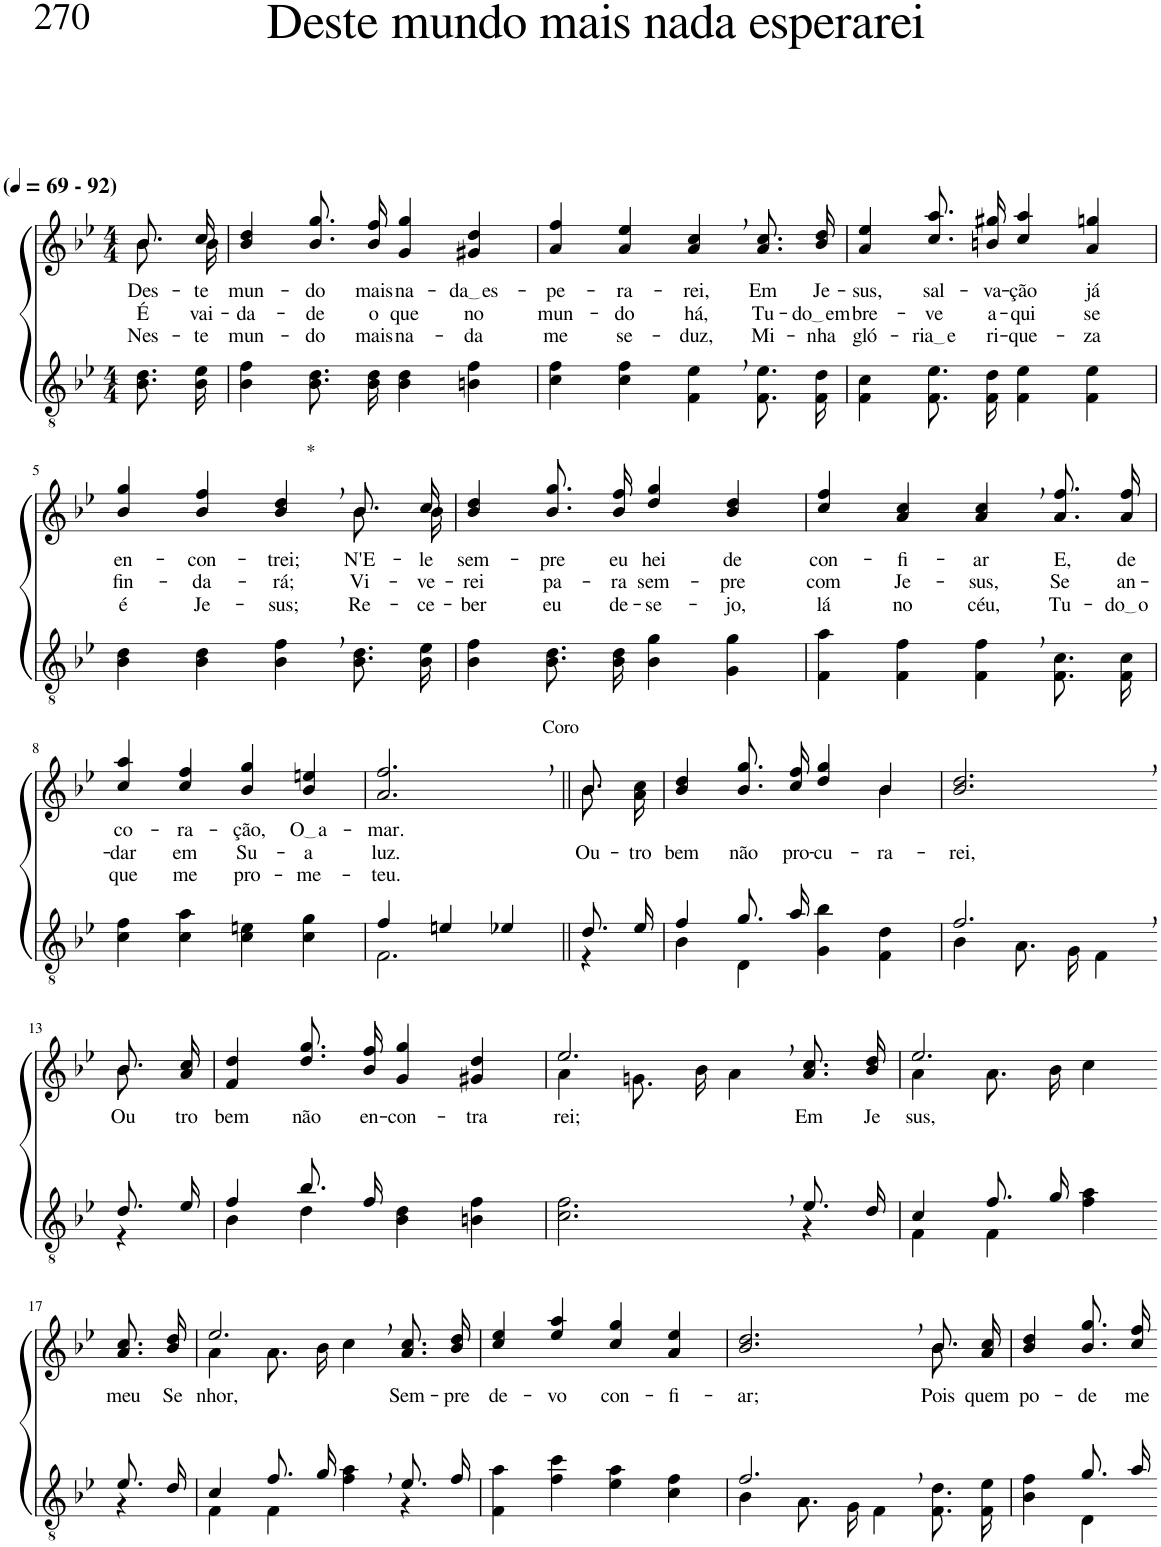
**kern	**kern	**text	**text	**text
*part2	*part1	*part1	*part1	*part1
*staff2	*staff1	*staff1	*staff1	*staff1
*I"Parte III e IV	*I"Parte I e II	*	*	*
*clefGv2	*clefG2	*	*	*
*Trd4c7	*Trd4c7	*	*	*
*k[b-e-]	*k[b-e-]	*	*	*
*M4/4	*M4/4	*	*	*
*MM69	*MM69	*	*	*
=1	=1	=1	=1	=1
*	*^	*	*	*
!	!LO:TX:a:B:t=(	!	!	!	!
!	!LO:TX:a:B:t=- 92)	!	!	!	!
!	!	!	!LO:LY:b	!LO:LY:b	!LO:LY:b
8.B-\ 8.d\L	8.b-/L	8.b-\L	Des-	É	Nes-
!	!	!	!LO:LY:b	!LO:LY:b	!LO:LY:b
16B-\ 16e-\Jk	16cc/Jk	16b-\Jk	-te	vai-	-te
=2	=2	=2	=2	=2	=2
!	!	!	!LO:LY:b	!LO:LY:b	!LO:LY:b
*	*v	*v	*	*	*
4B-\ 4f\	4b-/ 4dd/	mun-	-da-	mun-
!	!	!LO:LY:b	!LO:LY:b	!LO:LY:b
8.B-\ 8.d\L	8.b-\ 8.gg\L	-do	-de	-do
!	!	!LO:LY:b	!LO:LY:b	!LO:LY:b
16B-\ 16d\Jk	16b-\ 16ff\Jk	mais	o	mais
!	!	!LO:LY:b	!LO:LY:b	!LO:LY:b
4B-\ 4d\	4g/ 4gg/	na-	que	na-
!	!	!LO:LY:b	!LO:LY:b	!LO:LY:b
4Bn\ 4f\	4g#X/ 4dd/	da es	no	-da
=3	=3	=3	=3	=3
!	!	!LO:LY:b	!LO:LY:b	!LO:LY:b
4c\ 4f\	4a/ 4ff/	-pe-	mun-	me
!	!	!LO:LY:b	!LO:LY:b	!LO:LY:b
4c\ 4f\	4a/ 4ee-/	-ra-	-do	se-
!	!	!LO:LY:b	!LO:LY:b	!LO:LY:b
4F\, 4e-\,	4a/, 4cc/,	-rei,	há,	-duz,
!	!	!LO:LY:b	!LO:LY:b	!LO:LY:b
8.F/ 8.e-/L	8.a\ 8.cc\L	Em	Tu-	Mi-
!	!	!LO:LY:b	!LO:LY:b	!LO:LY:b
16F/ 16d/Jk	16b-\ 16dd\Jk	Je-	do em	-nha
=4	=4	=4	=4	=4
!	!	!LO:LY:b	!LO:LY:b	!LO:LY:b
4F\ 4c\	4a/ 4ee-/	-sus,	bre-	gló-
!	!	!LO:LY:b	!LO:LY:b	!LO:LY:b
8.F/ 8.e-/L	8.cc\ 8.aa\L	sal-	-ve	ria e
!	!	!LO:LY:b	!LO:LY:b	!LO:LY:b
16F/ 16d/Jk	16bn\ 16gg#X\Jk	-va-	a-	ri-
!	!	!LO:LY:b	!LO:LY:b	!LO:LY:b
4F\ 4e-\	4cc/ 4aa/	-ção	-qui	-que-
!	!	!LO:LY:b	!LO:LY:b	!LO:LY:b
4F\ 4e-\	4a/ 4ggn/	já	se	-za
!!LO:LB:g=z
=5	=5	=5	=5	=5
!	!	!LO:LY:b	!LO:LY:b	!LO:LY:b
*	*^	*	*	*
4B-\ 4d\	4b-/ 4gg/	2.ryy	en-	fin-	é
!	!	!	!LO:LY:b	!LO:LY:b	!LO:LY:b
4B-\ 4d\	4b-/ 4ff/	.	-con-	-da-	Je-
!	!LO:TX:a:t=*	!	!	!	!
!	!	!	!LO:LY:b	!LO:LY:b	!LO:LY:b
4B-\, 4f\,	4b-/, 4dd/,	.	-trei;	-rá;	-sus;
!	!	!	!LO:LY:b	!LO:LY:b	!LO:LY:b
8.B-\ 8.d\L	8.b-/L	8.b-\L	N'E-	Vi-	Re-
!	!	!	!LO:LY:b	!LO:LY:b	!LO:LY:b
16B-\ 16e-\Jk	16cc/Jk	16b-\Jk	-le	-ve-	-ce-
=6	=6	=6	=6	=6	=6
!	!	!	!LO:LY:b	!LO:LY:b	!LO:LY:b
*	*v	*v	*	*	*
4B-\ 4f\	4b-/ 4dd/	sem-	-rei	-ber
!	!	!LO:LY:b	!LO:LY:b	!LO:LY:b
8.B-\ 8.d\L	8.b-\ 8.gg\L	-pre	pa-	eu
!	!	!LO:LY:b	!LO:LY:b	!LO:LY:b
16B-\ 16d\Jk	16b-\ 16ff\Jk	eu	-ra	de-
!	!	!LO:LY:b	!LO:LY:b	!LO:LY:b
4B-\ 4g\	4dd/ 4gg/	hei	sem-	-se-
!	!	!LO:LY:b	!LO:LY:b	!LO:LY:b
4G\ 4g\	4b-/ 4dd/	de	-pre	-jo,
=7	=7	=7	=7	=7
!	!	!LO:LY:b	!LO:LY:b	!LO:LY:b
4F\ 4a\	4cc/ 4ff/	con-	com	lá
!	!	!LO:LY:b	!LO:LY:b	!LO:LY:b
4F\ 4f\	4a/ 4cc/	-fi-	Je-	no
!	!	!LO:LY:b	!LO:LY:b	!LO:LY:b
4F\, 4f\,	4a/, 4cc/,	-ar	-sus,	céu,
!	!	!LO:LY:b	!LO:LY:b	!LO:LY:b
8.F/ 8.c/L	8.a\ 8.ff\L	E,	Se	Tu-
!	!	!LO:LY:b	!LO:LY:b	!LO:LY:b
16F/ 16c/Jk	16a\ 16ff\Jk	de	an-	do o
!!LO:LB:g=z
=8	=8	=8	=8	=8
!	!	!LO:LY:b	!LO:LY:b	!LO:LY:b
4c\ 4f\	4cc/ 4aa/	co-	-dar	que
!	!	!LO:LY:b	!LO:LY:b	!LO:LY:b
4c\ 4a\	4cc/ 4ff/	-ra-	em	me
!	!	!LO:LY:b	!LO:LY:b	!LO:LY:b
4c\ 4en\	4b-/ 4gg/	-ção,	Su-	pro-
!	!	!LO:LY:b	!LO:LY:b	!LO:LY:b
4c\ 4g\	4b-/ 4een/	O a	-a	-me-
=9	=9	=9	=9	=9
*^	*	*	*	*
!	!	!	!LO:LY:b	!LO:LY:b	!LO:LY:b
4f/	2.F\	2.a/, 2.ff/,	-mar.	luz.	-teu.
4en/	.	.	.	.	.
4e-X/	.	.	.	.	.
=10||	=10||	=10||	=10||	=10||	=10||
!	!	!LO:TX:a:t=Coro	!	!	!
!	!	!	!	!LO:LY:b	!
*	*	*^	*	*	*
8.d/L	4r	8.b-\L	8.b-/	.	Ou-	.
!	!	!	!	!	!LO:LY:b	!
16e-/Jk	.	16a\ 16cc\Jk	16ryy	.	-tro	.
=11	=11	=11	=11	=11	=11	=11
!	!	!	!	!	!LO:LY:b	!
4f/	4B-\	4b-/ 4dd/	2.ryy	.	-bem	.
!	!	!	!	!	!LO:LY:b	!
8.g/L	4D\	8.b-\ 8.gg\L	.	.	não	.
!	!	!	!	!	!LO:LY:b	!
16a/Jk	.	16cc\ 16ff\Jk	.	.	pro-	.
!	!	!	!	!	!LO:LY:b	!
2ryy	4G\ 4b-\	4dd/ 4gg/	.	.	-cu-	.
!	!	!	!	!	!LO:LY:b	!
.	4F\ 4d\	4b-/	4b-\	.	-ra-	.
=12	=12	=12	=12	=12	=12	=12
!	!	!	!	!	!LO:LY:b	!
*	*	*v	*v	*	*	*
2.f,/	4B-\	2.b-/, 2.dd/,	.	-rei,	.
.	8.A\L	.	.	.	.
.	16G\Jk	.	.	.	.
.	4F\	.	.	.	.
!!LO:LB:g=z
=13-	=13-	=13-	=13-	=13-	=13-
*	*	*^	*	*	*
!	!	!	!	!LO:LY:b	!	!
8.d/L	4r	8.b-\L	8.b-\	Ou-	.	.
!	!	!	!	!LO:LY:b	!	!
16e-/Jk	.	16a\ 16cc\Jk	16ryy	-tro	.	.
=14	=14	=14	=14	=14	=14	=14
!	!	!	!	!LO:LY:b	!	!
*	*	*v	*v	*	*	*
4f/	4B-\	4f/ 4dd/	bem	.	.
!	!	!	!LO:LY:b	!	!
8.b-/L	4d\	8.dd\ 8.gg\L	não	.	.
!	!	!	!LO:LY:b	!	!
16f/Jk	.	16b-\ 16ff\Jk	en-	.	.
!	!	!	!LO:LY:b	!	!
2ryy	4B-\ 4d\	4g/ 4gg/	-con-	.	.
!	!	!	!LO:LY:b	!	!
.	4Bn\ 4f\	4g#X/ 4dd/	-tra-	.	.
=15	=15	=15	=15	=15	=15
*	*	*^	*	*	*
!	!	!	!	!LO:LY:b	!	!
2.ryy	2.c\ 2.f\	2.ee-,/	4a\	-rei;	.	.
.	.	.	8.gn\L	.	.	.
.	.	.	16b-\Jk	.	.	.
.	.	.	4a\	.	.	.
!	!	!	!	!LO:LY:b	!	!
8.e-/L	4r	8.a\ 8.cc\L	4ryy	Em	.	.
!	!	!	!	!LO:LY:b	!	!
16d/Jk	.	16b-\ 16dd\Jk	.	Je-	.	.
=16	=16	=16	=16	=16	=16	=16
!	!	!	!	!LO:LY:b	!	!
4c/	4F\	2.ee-/	4a\	-sus,	.	.
8.f/L	4F\	.	8.a\L	.	.	.
16g/Jk	.	.	16b-\Jk	.	.	.
4ryy	4f\ 4a\	.	4cc\	.	.	.
!!LO:LB:g=z
=17-	=17-	=17-	=17-	=17-	=17-	=17-
!	!	!	!	!LO:LY:b	!	!
*	*	*v	*v	*	*	*
8.e-/L	4r	8.a\ 8.cc\L	meu	.	.
!	!	!	!LO:LY:b	!	!
16d/Jk	.	16b-\ 16dd\Jk	Se-	.	.
=18	=18	=18	=18	=18	=18
*	*	*^	*	*	*
!	!	!	!	!LO:LY:b	!	!
4c/	4F\	2.ee-,/	4a\	-nhor,	.	.
8.f/L	4F\	.	8.a\L	.	.	.
16g/Jk	.	.	16b-\Jk	.	.	.
4ryy	4f\ 4a\	.	4cc\	.	.	.
!	!	!	!	!LO:LY:b	!	!
8.e-/L	4r	8.a\ 8.cc\L	4ryy	Sem-	.	.
!	!	!	!	!LO:LY:b	!	!
16f/Jk	.	16b-\ 16dd\Jk	.	-pre	.	.
*v	*v	*	*	*	*	*
*	*v	*v	*	*	*
=19	=19	=19	=19	=19
!	!	!LO:LY:b	!	!
4F\ 4a\	4cc/ 4ee-/	de-	.	.
!	!	!LO:LY:b	!	!
4f\ 4cc\	4ee-/ 4aa/	-vo	.	.
!	!	!LO:LY:b	!	!
4e-\ 4a\	4cc/ 4gg/	con-	.	.
!	!	!LO:LY:b	!	!
4c\ 4f\	4a/ 4ee-/	-fi-	.	.
=20	=20	=20	=20	=20
*^	*	*	*	*
!	!	!	!LO:LY:b	!	!
*	*	*^	*	*	*
2.f,/	4B-\	2.b-/, 2.dd/,	2.ryy	-ar;	.	.
.	8.A\L	.	.	.	.	.
.	16G\Jk	.	.	.	.	.
.	4F\	.	.	.	.	.
!	!	!	!	!LO:LY:b	!	!
4ryy	8.F\ 8.d\L	8.b-\L	8.b-\	Pois	.	.
!	!	!	!	!LO:LY:b	!	!
.	16F\ 16e-\Jk	16a\ 16cc\Jk	16ryy	quem	.	.
=21	=21	=21	=21	=21	=21	=21
!	!	!	!	!LO:LY:b	!	!
*	*	*v	*v	*	*	*
4ryy	4B-\ 4f\	4b-/ 4dd/	po-	.	.
!	!	!	!LO:LY:b	!	!
8.g/L	4D\	8.b-\ 8.gg\L	-de	.	.
!	!	!	!LO:LY:b	!	!
16a/Jk	.	16cc\ 16ff\Jk	me	.	.
*v	*v	*	*	*	*
=-	=-	=-	=-	=-
*-	*-	*-	*-	*-
